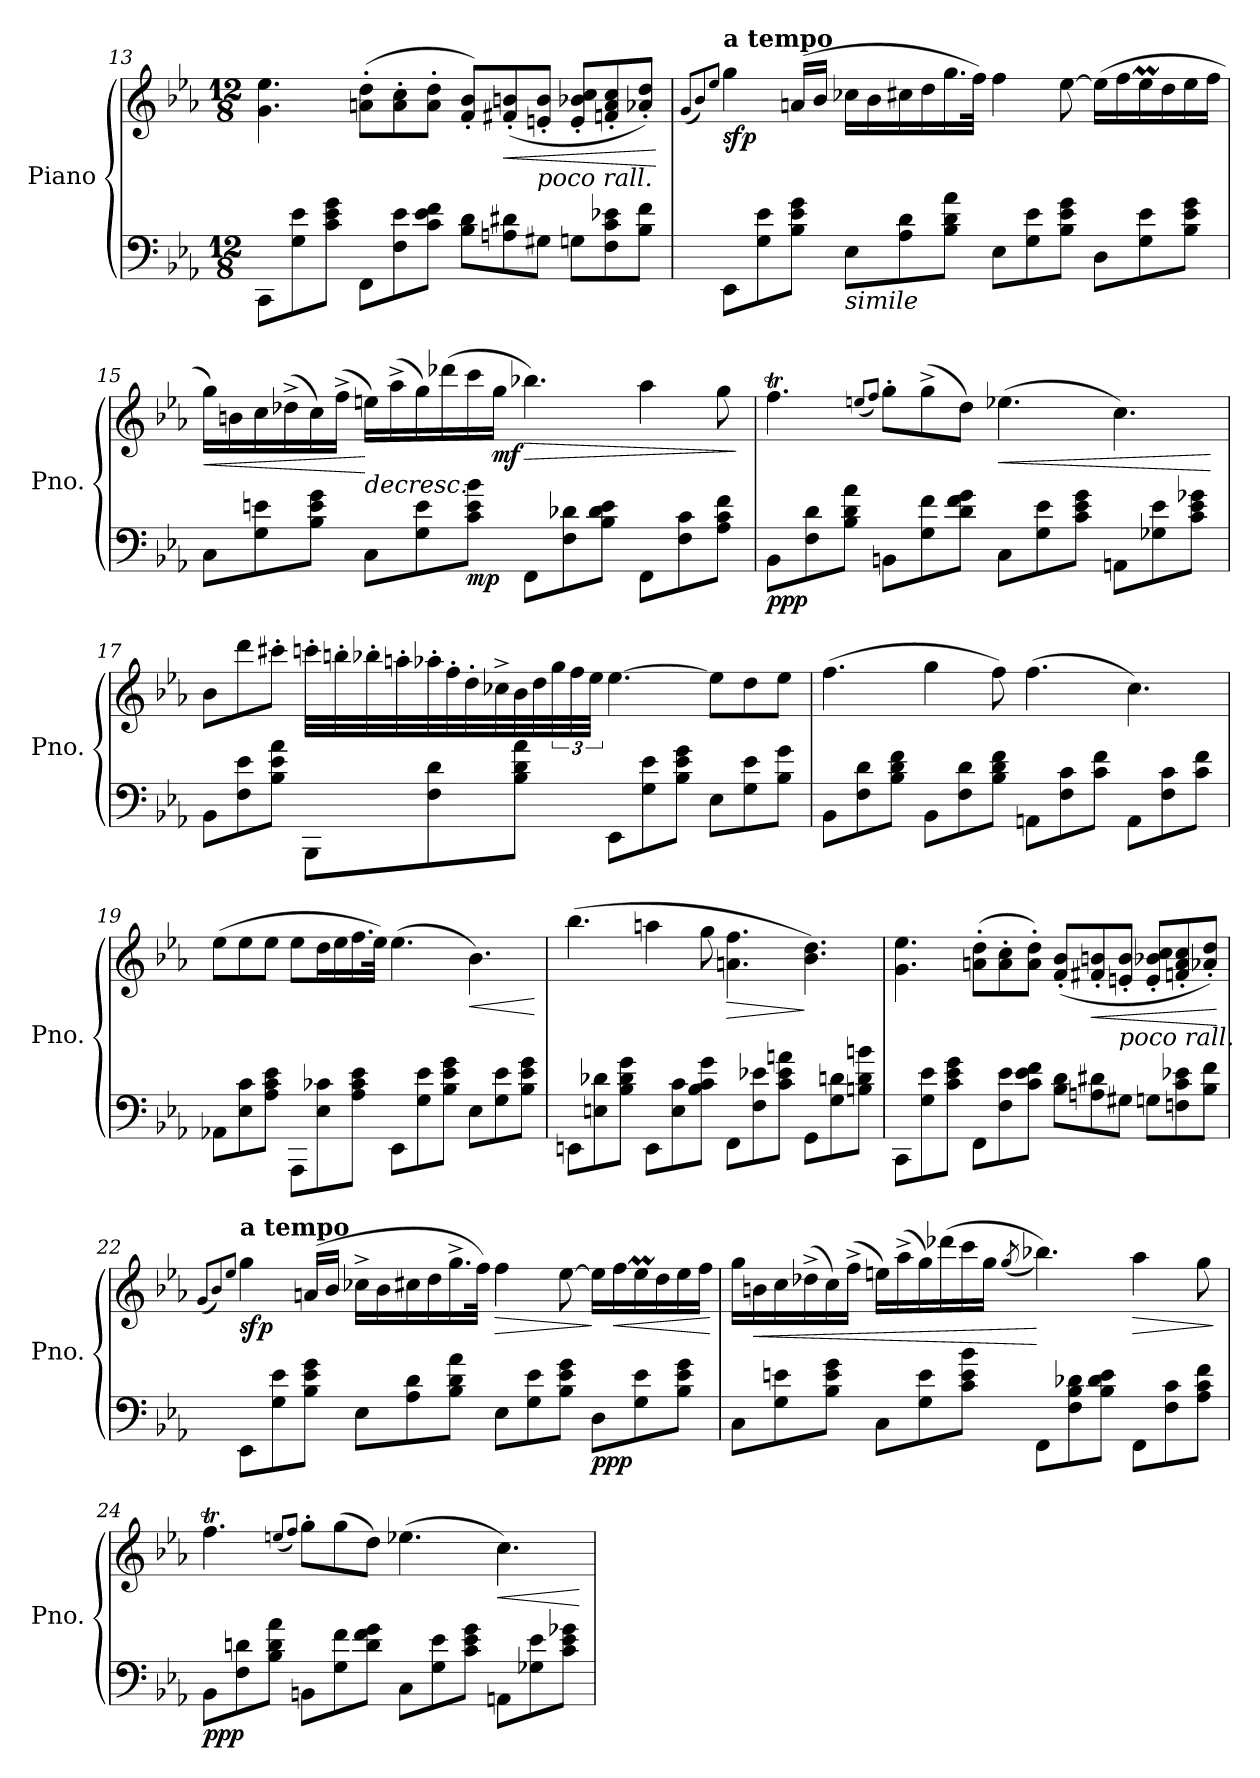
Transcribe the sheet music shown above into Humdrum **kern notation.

**kern	**kern	**dynam
*part1	*part1	*part1
*staff2	*staff1	*staff1/2
*I"Piano	*	*
*I'Pno.	*	*
*clefF4	*clefG2	*
*k[b-e-a-]	*k[b-e-a-]	*
*M12/8	*M12/8	*
=13	=13	=13
8CC\L	4.g\ 4.ee-\	.
8G\ 8e-\	.	.
8c\ 8e-\ 8g\J	.	.
8FF\L	(8an\' 8dd\'L	.
8F\ 8e-\	8a\' 8cc\'	.
8c\ 8e-\ 8f\J	8a\' 8dd\'J	.
8B-\ 8d\L	8f/' 8b-/'L)	.
!	!	!LO:HP:b
8An\ 8d#X\	(8f#X/' 8bn/'	<
*	*MM45	*
!	!LO:TX:b:i:t=poco rall.	!
8G#X\J	8en/' 8b/'J	.
*	*MM40	*
8Gn\L	8e/' 8b-X/' 8cc/'L	.
*	*MM35	*
8F\ 8c\ 8e-X\	8fn/' 8a/' 8cc/'	.
*	*MM20	*
8B-\ 8f\J	8a-X/' 8dd/'J)	.
.	.	[
!!LO:PB:g=z
=14	=14	=14
.	(8qg/L	.
.	8qb-/)	.
.	8qee-/J	.
!	!LO:TX:a:B:t=a tempo	!
!	!	!LO:DY:b
8EE-\L	4gg\	sfp
8G\ 8e-\	.	.
!	!	!LO:DY:b=2
!	!	!LO:DY:n=1:b
8B-\ 8e-\ 8g\J	(16an/LL	p mp
.	16b-/JJ	.
!LO:TX:b:i:t=simile	!	!
8E-\L	16cc-X\LL	.
.	16b-\	.
8A-\ 8d\	16cc#X\	.
.	16dd\	.
8B-\ 8d\ 8a-\J	16.gg\	.
.	32ff\JJk)	.
8E-\L	4ff\	.
8G\ 8e-\	.	.
8B-\ 8e-\ 8g\J	[8ee-\	.
8D\L	(16ee-\LL]	.
.	16ff\	.
8G\ 8e-\	16ee-M\	.
.	16dd\	.
8B-\ 8e-\ 8g\J	16ee-\	.
.	16ff\JJ	.
=15	=15	=15
!	!	!LO:HP:b
8C\L	16gg\LL)	<
.	16bn\	.
8G\ 8en\	16cc\	.
.	(16dd-X^\	.
8B-\ 8e\ 8g\J	16cc\)	.
.	(16ff^\JJ	.
!	!	!LO:HP:n=1:b
8C\L	16een\LL)	[ >
.	(16aa-^\	.
8G\ 8e\	16gg\)	.
.	(16ddd-X\	.
!	!	!LO:DY:b=2
8c\ 8e\ 8b-\J	16ccc\	mp
!	!	!LO:DY:n=1:b
.	16gg\JJ	] mf
!	!	!LO:HP:b
8FF\L	4.bb-X\)	>
8F\ 8d-X\	.	.
8B-\ 8d-\ 8e\J	.	.
8FF\L	4aa-\	.
8F\ 8c\	.	.
8A-\ 8c\ 8f\J	8gg\	.
.	.	]
!!LO:LB:g=z
=16	=16	=16
!	!	!LO:DY:b=2
!	!	!LO:DY:n=1:b
8BB-\L	4.ffT\	pp p
8F\ 8d\	.	.
8B-\ 8d\ 8a-\J	.	.
.	(8qeen/L	.
.	8qff/J)	.
8BBn\L	8gg'\L	.
8G\ 8f\	(8gg^\	.
8d\ 8f\ 8g\J	8dd\J)	.
!	!	!LO:HP:b
8C\L	(4.ee-X\	<
8G\ 8e-\	.	.
8c\ 8e-\ 8g\J	.	.
8AAn\L	4.cc\)	.
8G-X\ 8e-\	.	.
8c\ 8e-\ 8g-X\J	.	.
.	.	[
=17	=17	=17
!	!	!LO:DY:b=2
!	!	!LO:DY:n=1:b
8BB-\L	8b-\L	mp mf
8F\ 8e-\	8ddd\	.
8B-\ 8e-\ 8a-\J	8ccc#X'\J	.
8BBB-\L	32cccn'\LLL	.
.	32bbn'\	.
.	32bb-X'\	.
.	32aan'\	.
8F\ 8d\	32aa-X'\	.
.	32ff'\	.
.	32dd'\	.
.	32cc-X^\	.
8B-\ 8d\ 8a-\J	32b-\	.
.	32dd\	.
.	48gg\	.
.	48ff\	.
.	48ee-\JJJ	.
8EE-\L	[4.ee-\	.
8G\ 8e-\	.	.
8B-\ 8e-\ 8g\J	.	.
8E-\L	8ee-\L]	.
8G\ 8e-\	8dd\	.
8B-\ 8g\J	8ee-\J	.
!!LO:LB:g=z
=18	=18	=18
8BB-\L	(4.ff\	.
8F\ 8d\	.	.
8B-\ 8d\ 8f\J	.	.
8BB-\L	4gg\	.
8F\ 8d\	.	.
8B-\ 8d\ 8f\J	8ff\)	.
8AAn\L	(4.ff\	.
8F\ 8c\	.	.
8c\ 8f\J	.	.
8AA\L	4.cc\)	.
8F\ 8c\	.	.
8c\ 8f\J	.	.
=19	=19	=19
8AA-X\L	(8ee-\L	.
8E-\ 8c\	8ee-\	.
8A-\ 8c\ 8e-\J	8ee-\J	.
8AAA-\L	8ee-\L	.
8E-\ 8c-X\	16dd\L	.
.	16ee-\	.
8A-\ 8c-\ 8e-\J	16.ff\	.
.	32ee-\JJk)	.
8EE-\L	(4.ee-\	.
8G\ 8e-\	.	.
8B-\ 8e-\ 8g\J	.	.
!	!	!LO:HP:b
8E-\L	4.b-\)	<
8G\ 8e-\	.	.
8B-\ 8e-\ 8g\J	.	.
.	.	[
=20	=20	=20
!	!	!LO:DY:b=2
!	!	!LO:DY:n=1:b
8EEn\L	(4.bb-\	mf f
8En\ 8d-X\	.	.
8B-\ 8d-\ 8g\J	.	.
8EE\L	4aan\	.
8E\ 8c\	.	.
8B-\ 8c\ 8g\J	8gg\	.
!	!	!LO:HP:b
8FF\L	4.an\ 4.ff\	>
8F\ 8e-X\	.	.
8c\ 8e-\ 8an\J	.	.
!	!	!LO:DY:n=2:b=2
!	!	!LO:DY:n=3:b
8GG\L	4.b-\ 4.dd\)	] mp mf
8G\ 8dn\	.	.
8Bn\ 8d\ 8bn\J	.	.
!!LO:LB:g=z
=21	=21	=21
8CC\L	4.g\ 4.ee-\	.
8G\ 8e-\	.	.
8c\ 8e-\ 8g\J	.	.
8FF\L	(8an\' 8dd\'L	.
8F\ 8e-\	8a\' 8cc\'	.
8c\ 8e-\ 8f\J	8a\' 8dd\'J)	.
8B-\ 8d\L	(8f/' 8b-/'L	.
!	!	!LO:HP:b
8An\ 8d#X\	8f#X/' 8bn/'	<
*	*MM45	*
!	!LO:TX:b:i:t=poco rall.	!
8G#X\J	8en/' 8b/'J	.
*	*MM40	*
8Gn\L	8e/' 8b-X/' 8cc/'L	.
*	*MM35	*
8Fn\ 8c\ 8e-X\	8fn/' 8a/' 8cc/'	.
*	*MM20	*
8B-\ 8f\J	8a-X/' 8dd/'J)	.
.	.	[
=22	=22	=22
.	(8qg/L	.
.	8qb-/)	.
.	8qee-/J	.
!	!LO:TX:a:B:t=a tempo	!
!	!	!LO:DY:b
8EE-\L	4gg\	sfp
8G\ 8e-\	.	.
!	!	!LO:DY:b=2
!	!	!LO:DY:n=1:b
8B-\ 8e-\ 8g\J	(16an/LL	p mp
.	16b-/JJ	.
8E-\L	16cc-X^\LL	.
.	16b-\	.
8A-\ 8d\	16cc#X\	.
.	16dd\	.
8B-\ 8d\ 8a-\J	16.gg^\	.
.	32ff\JJk)	.
!	!	!LO:HP:b
8E-\L	4ff\	>
8G\ 8e-\	.	.
8B-\ 8e-\ 8g\J	[8ee-\	.
!	!	!LO:DY:n=2:b=2
!	!	!LO:DY:n=3:b
8D\L	16ee-\LL]	] pp p
!	!	!LO:HP:b
.	16ff\	<
8G\ 8e-\	16ee-M\	.
.	16dd\	.
8B-\ 8e-\ 8g\J	16ee-\	.
.	16ff\JJ	.
.	.	[
!!LO:LB:g=z
=23	=23	=23
!	!	!LO:DY:b=2
!	!	!LO:DY:n=1:b
8C\L	16gg\LL	mp mf
!	!	!LO:HP:b
.	16bn\	<
8G\ 8en\	16cc\	.
.	(16dd-X^\	.
8B-\ 8e\ 8g\J	16cc\)	.
.	(16ff^\JJ	.
8C\L	16een\LL)	.
.	(16aa-^\	.
8G\ 8e\	16gg\)	.
.	(16ddd-X\	.
8c\ 8e\ 8b-\J	16ccc\	.
.	16gg\JJ	.
.	(8qgg/	.
!	!	!LO:DY:n=2:b=2
!	!	!LO:DY:n=3:b
8FF\L	4.bb-X\))	[ mf f
8F\ 8B-\ 8d-X\	.	.
8B-\ 8d-\ 8e\J	.	.
!	!	!LO:HP:b
8FF\L	4aa-\	>
8F\ 8c\	.	.
8A-\ 8c\ 8f\J	8gg\	.
.	.	]
=24	=24	=24
!	!	!LO:DY:b=2
!	!	!LO:DY:n=1:b
8BB-\L	4.ffT\	pp p
8F\ 8dn\	.	.
8B-\ 8d\ 8a-\J	.	.
.	(8qeen/L	.
.	8qff/J)	.
8BBn\L	8gg'\L	.
8G\ 8f\	(8gg\	.
8d\ 8f\ 8g\J	8dd\J)	.
8C\L	(4.ee-X\	.
8G\ 8e-\	.	.
8c\ 8e-\ 8g\J	.	.
!	!	!LO:HP:b
8AAn\L	4.cc\)	<
8G-X\ 8e-\	.	.
8c\ 8e-\ 8g-X\J	.	.
.	.	[
=	=	=
*-	*-	*-
